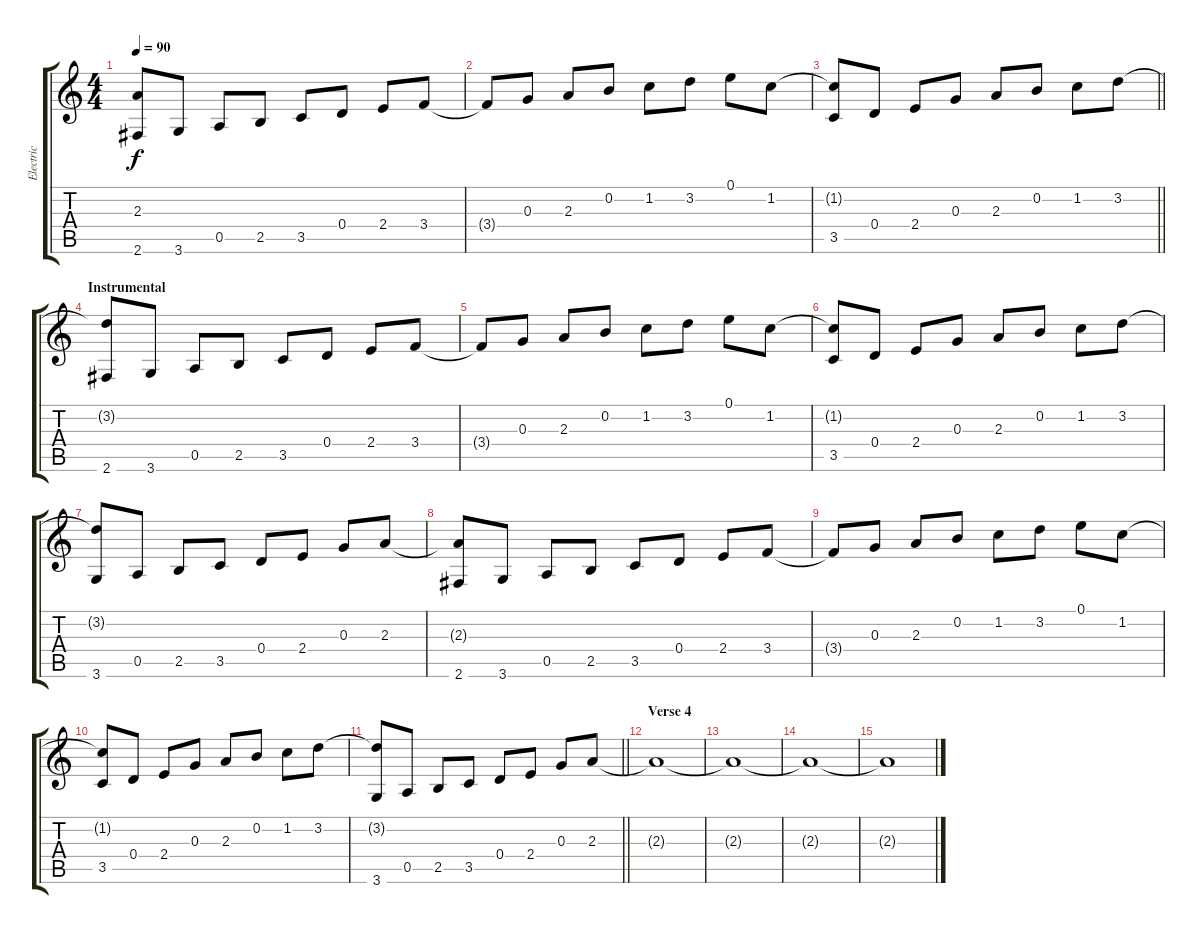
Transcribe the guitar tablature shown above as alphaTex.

\track ("Electric" "Electric") {instrument overdrivenguitar}
\staff {score tabs}
\tuning (E4 B3 G3 D3 A2 E2) {hide}
\ts (4 4)
\tempo 90
\clef g2
\ks c
(2.3{t} 2.6).8{dy f} 3.6.8 0.5.8 2.5.8 3.5.8 0.4.8 2.4.8 3.4.8 |
3.4{t}.8 0.3.8 2.3.8 0.2.8 1.2.8 3.2.8 0.1.8 1.2.8 |
\barLineRight lightlight
(1.2{t} 3.5).8 0.4.8 2.4.8 0.3.8 2.3.8 0.2.8 1.2.8 3.2.8 |
\section ("" "Instrumental")
(3.2{t} 2.6).8 3.6.8 0.5.8 2.5.8 3.5.8 0.4.8 2.4.8 3.4.8 |
3.4{t}.8 0.3.8 2.3.8 0.2.8 1.2.8 3.2.8 0.1.8 1.2.8 |
(1.2{t} 3.5).8 0.4.8 2.4.8 0.3.8 2.3.8 0.2.8 1.2.8 3.2.8 |
(3.2{t} 3.6).8 0.5.8 2.5.8 3.5.8 0.4.8 2.4.8 0.3.8 2.3.8 |
(2.3{t} 2.6).8 3.6.8 0.5.8 2.5.8 3.5.8 0.4.8 2.4.8 3.4.8 |
3.4{t}.8 0.3.8 2.3.8 0.2.8 1.2.8 3.2.8 0.1.8 1.2.8 |
(1.2{t} 3.5).8 0.4.8 2.4.8 0.3.8 2.3.8 0.2.8 1.2.8 3.2.8 |
\barLineRight lightlight
(3.2{t} 3.6).8 0.5.8 2.5.8 3.5.8 0.4.8 2.4.8 0.3.8 2.3.8 |
\section ("" "Verse 4")
2.3{t}.1 |
2.3{t}.1 |
2.3{t}.1 |
2.3{t}.1
